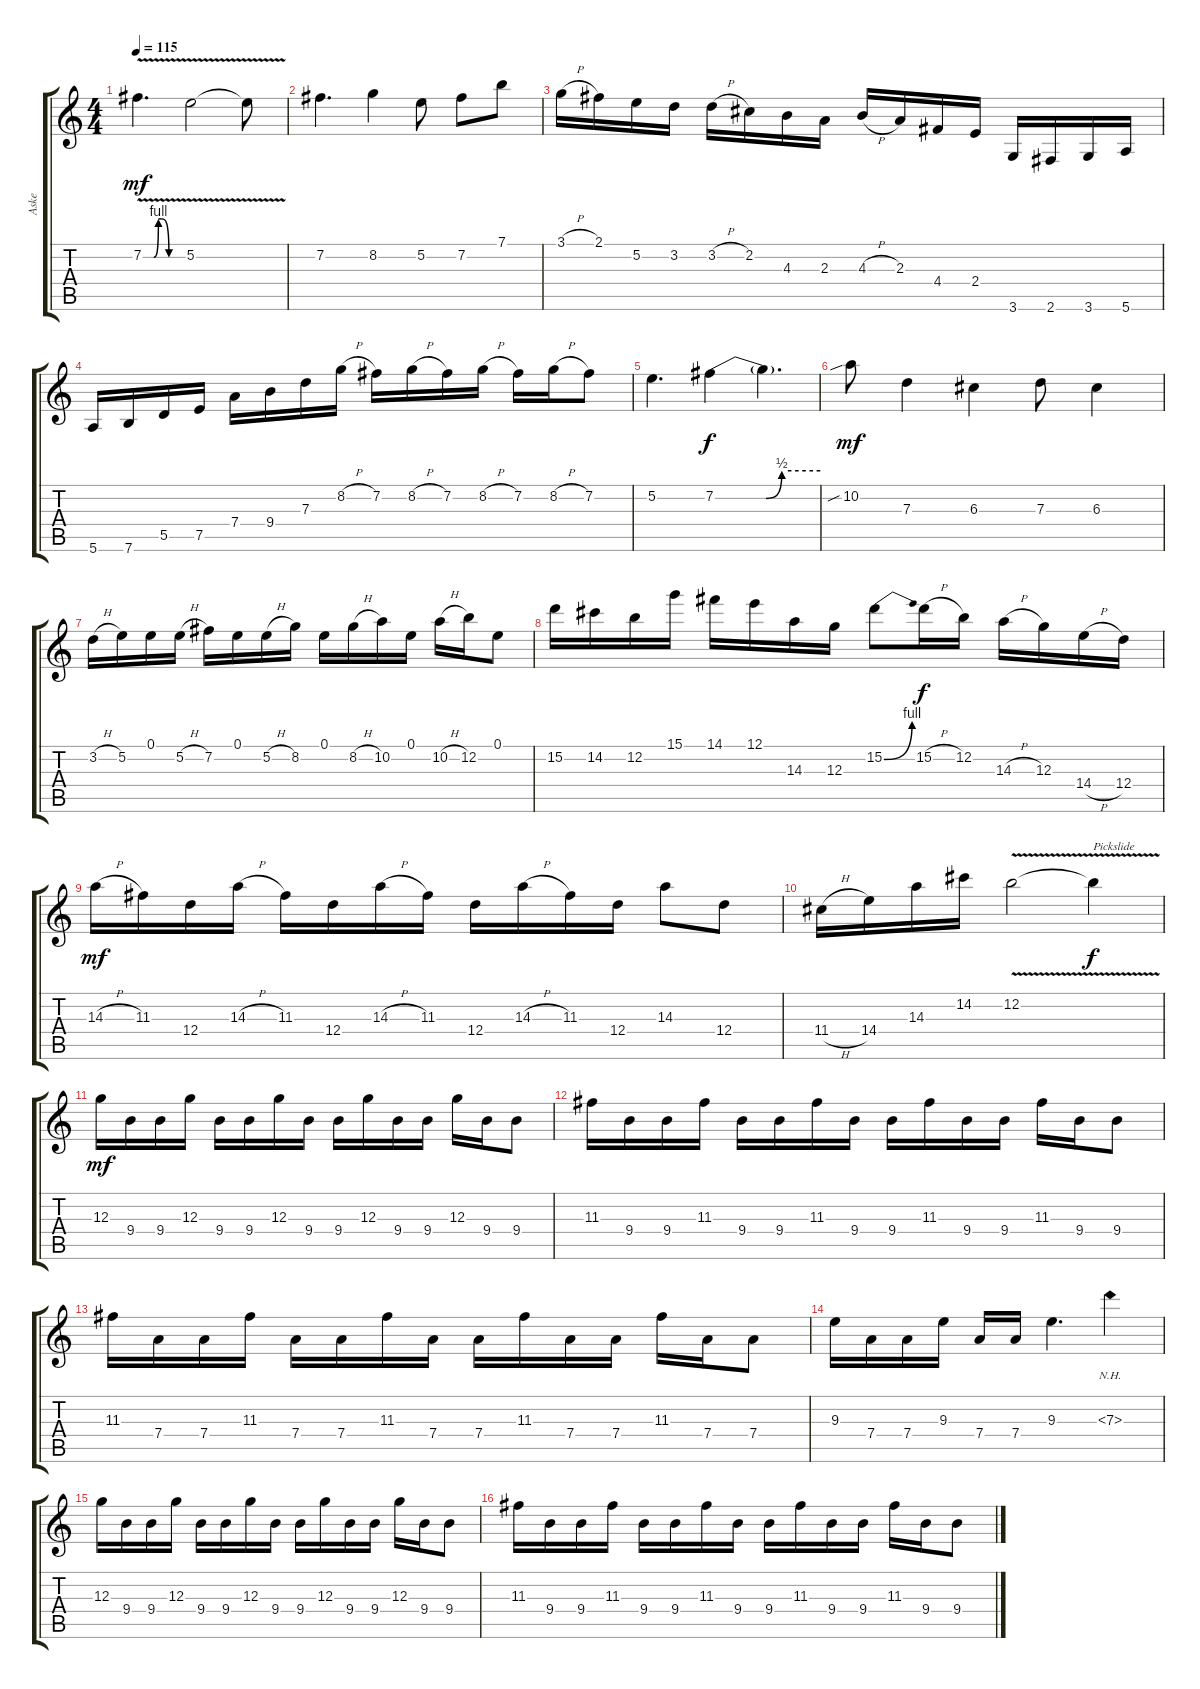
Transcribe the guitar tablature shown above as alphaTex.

\track ("Aske" "Aske") {instrument overdrivenguitar}
\staff {score tabs}
\tuning (E4 B3 G3 D3 A2 E2) {hide}
\ts (4 4)
\tempo 115
\clef g2
\ks c
7.2{be (custom 0 0 16 0 23 4 28 4 39 0 60 0) v}.4{d dy mf} 5.2{v}.2 5.2{t}.8 |
7.2.4{d} 8.2.4 5.2.8 7.2.8 7.1.8 |
3.1{h}.16 2.1.16 5.2.16 3.2.16 3.2{h}.16 2.2.16 4.3.16 2.3.16 4.3{h}.16 2.3.16 4.4.16 2.4.16 3.6.16 2.6.16 3.6.16 5.6.16 |
5.6.16 7.6.16 5.5.16 7.5.16 7.4.16 9.4.16 7.3.16 8.2{h}.16 7.2.16 8.2{h}.16 7.2.16 8.2{h}.16 7.2.16 8.2{h}.16 7.2.8 |
5.2.4{d} 7.2{be (custom 0 0 29 0 38 2 60 2)}.4{dy f} 7.2{t}.4{d} |
10.2{sib}.8{dy mf} 7.3.4 6.3.4 7.3.8 6.3.4 |
3.2{h}.16 5.2.16 0.1.16 5.2{h}.16 7.2.16 0.1.16 5.2{h}.16 8.2.16 0.1.16 8.2{h}.16 10.2.16 0.1.16 10.2{h}.16 12.2.16 0.1.8 |
15.2.16 14.2.16 12.2.16 15.1.16 14.1.16 12.1.16 14.3.16 12.3.16 15.2{be (bend 0 0 60 4)}.8 15.2{h}.16{dy f} 12.2.16 14.3{h}.16 12.3.16 14.4{h}.16 12.4.16 |
14.3{h}.16{dy mf} 11.3.16 12.4.16 14.3{h}.16 11.3.16 12.4.16 14.3{h}.16 11.3.16 12.4.16 14.3{h}.16 11.3.16 12.4.16 14.3.8 12.4.8 |
11.4{h}.16 14.4.16 14.3.16 14.2.16 12.2{v}.2 12.2{v t}.4{txt "Pickslide" dy f} |
12.3.16{dy mf} 9.4.16 9.4.16 12.3.16 9.4.16 9.4.16 12.3.16 9.4.16 9.4.16 12.3.16 9.4.16 9.4.16 12.3.16 9.4.16 9.4.8 |
11.3.16 9.4.16 9.4.16 11.3.16 9.4.16 9.4.16 11.3.16 9.4.16 9.4.16 11.3.16 9.4.16 9.4.16 11.3.16 9.4.16 9.4.8 |
11.3.16 7.4.16 7.4.16 11.3.16 7.4.16 7.4.16 11.3.16 7.4.16 7.4.16 11.3.16 7.4.16 7.4.16 11.3.16 7.4.16 7.4.8 |
9.3.16 7.4.16 7.4.16 9.3.16 7.4.16 7.4.16 9.3.4{d} 7.3{nh}.4 |
12.3.16 9.4.16 9.4.16 12.3.16 9.4.16 9.4.16 12.3.16 9.4.16 9.4.16 12.3.16 9.4.16 9.4.16 12.3.16 9.4.16 9.4.8 |
11.3.16 9.4.16 9.4.16 11.3.16 9.4.16 9.4.16 11.3.16 9.4.16 9.4.16 11.3.16 9.4.16 9.4.16 11.3.16 9.4.16 9.4.8
